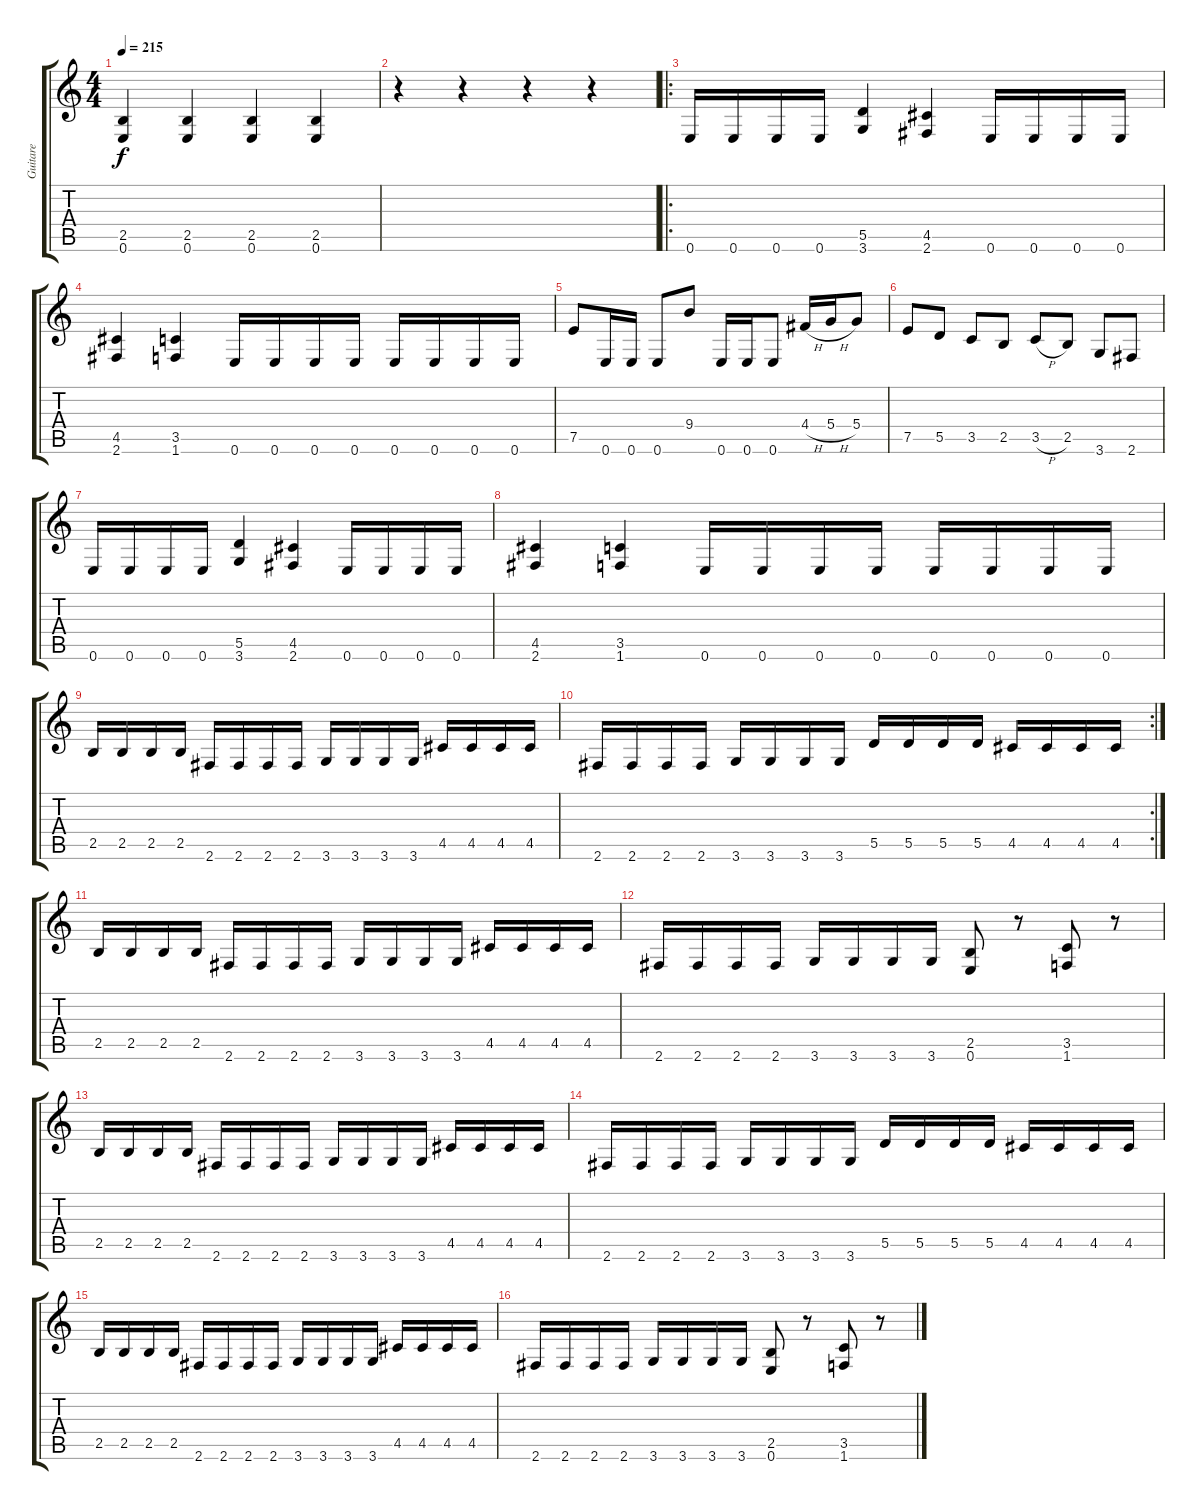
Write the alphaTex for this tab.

\track ("Guitare" "Guitare") {instrument overdrivenguitar}
\staff {score tabs}
\tuning (E4 B3 G3 D3 A2 E2) {hide}
\ts (4 4)
\tempo 215
\clef g2
\ks c
(2.5 0.6).4{dy f} (2.5 0.6).4 (2.5 0.6).4 (2.5 0.6).4 |
r.4 r.4 r.4 r.4 |
\ro
0.6.16 0.6.16 0.6.16 0.6.16 (5.5 3.6).4 (4.5 2.6).4 0.6.16 0.6.16 0.6.16 0.6.16 |
(4.5 2.6).4 (3.5 1.6).4 0.6.16 0.6.16 0.6.16 0.6.16 0.6.16 0.6.16 0.6.16 0.6.16 |
7.5.8 0.6.16 0.6.16 0.6.8 9.4.8 0.6.16 0.6.16 0.6.8 4.4{h}.16 5.4{h}.16 5.4.8 |
7.5.8 5.5.8 3.5.8 2.5.8 3.5{h}.8 2.5.8 3.6.8 2.6.8 |
0.6.16 0.6.16 0.6.16 0.6.16 (5.5 3.6).4 (4.5 2.6).4 0.6.16 0.6.16 0.6.16 0.6.16 |
(4.5 2.6).4 (3.5 1.6).4 0.6.16 0.6.16 0.6.16 0.6.16 0.6.16 0.6.16 0.6.16 0.6.16 |
2.5.16 2.5.16 2.5.16 2.5.16 2.6.16 2.6.16 2.6.16 2.6.16 3.6.16 3.6.16 3.6.16 3.6.16 4.5.16 4.5.16 4.5.16 4.5.16 |
\rc 2
2.6.16 2.6.16 2.6.16 2.6.16 3.6.16 3.6.16 3.6.16 3.6.16 5.5.16 5.5.16 5.5.16 5.5.16 4.5.16 4.5.16 4.5.16 4.5.16 |
2.5.16 2.5.16 2.5.16 2.5.16 2.6.16 2.6.16 2.6.16 2.6.16 3.6.16 3.6.16 3.6.16 3.6.16 4.5.16 4.5.16 4.5.16 4.5.16 |
2.6.16 2.6.16 2.6.16 2.6.16 3.6.16 3.6.16 3.6.16 3.6.16 (2.5 0.6).8 r.8 (3.5 1.6).8 r.8 |
2.5.16 2.5.16 2.5.16 2.5.16 2.6.16 2.6.16 2.6.16 2.6.16 3.6.16 3.6.16 3.6.16 3.6.16 4.5.16 4.5.16 4.5.16 4.5.16 |
2.6.16 2.6.16 2.6.16 2.6.16 3.6.16 3.6.16 3.6.16 3.6.16 5.5.16 5.5.16 5.5.16 5.5.16 4.5.16 4.5.16 4.5.16 4.5.16 |
2.5.16 2.5.16 2.5.16 2.5.16 2.6.16 2.6.16 2.6.16 2.6.16 3.6.16 3.6.16 3.6.16 3.6.16 4.5.16 4.5.16 4.5.16 4.5.16 |
2.6.16 2.6.16 2.6.16 2.6.16 3.6.16 3.6.16 3.6.16 3.6.16 (2.5 0.6).8 r.8 (3.5 1.6).8 r.8
